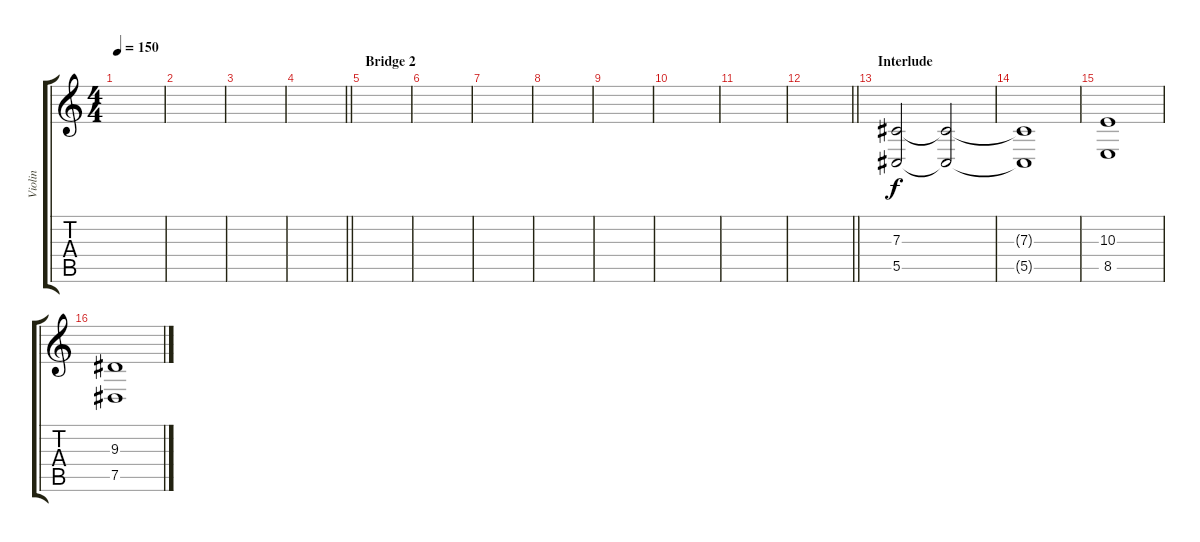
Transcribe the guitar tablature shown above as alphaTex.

\track ("Violin" "Violin") {instrument violin}
\staff {score tabs}
\tuning (Eb4 Bb3 Gb3 Db3 Ab2 Db2) {hide}
\ts (4 4)
\tempo 150
\clef g2
\ks c
|
|
|
\barLineRight lightlight
|
\section ("" "Bridge 2")
|
|
|
|
|
|
|
\barLineRight lightlight
|
\section ("" "Interlude")
(7.3 5.5).2{volume 0} (7.3{t} 5.5{t}).2{volume 8} |
(7.3{t} 5.5{t}).1 |
(10.3 8.5).1 |
(9.3 7.5).1
